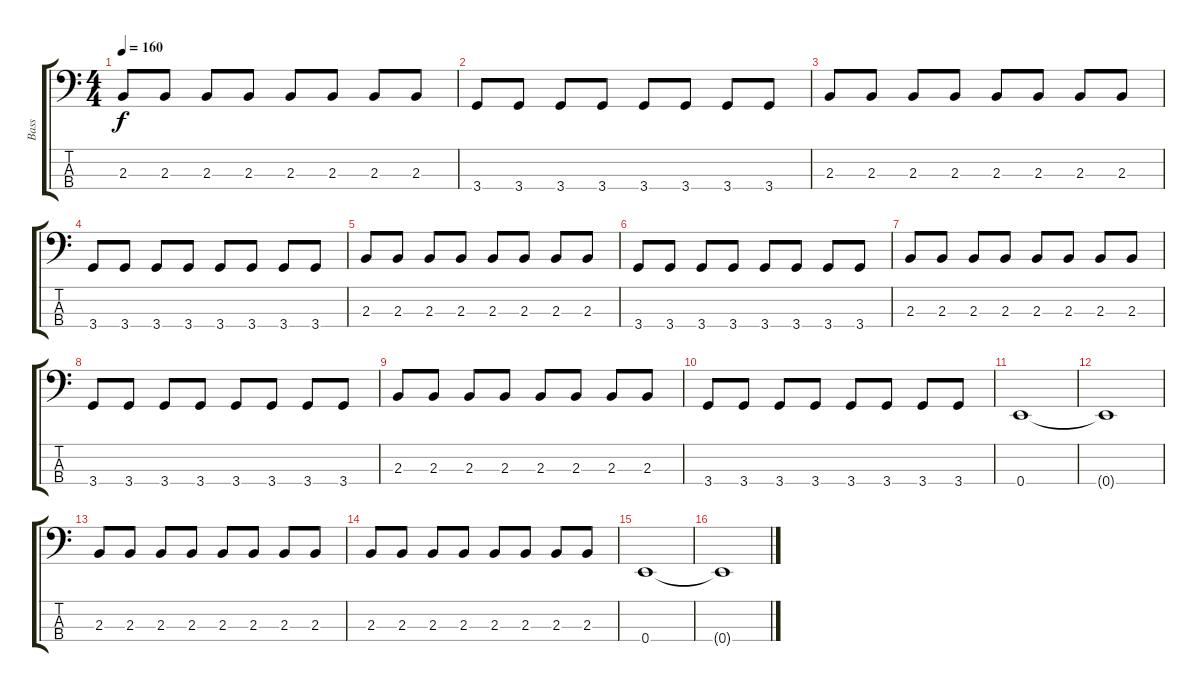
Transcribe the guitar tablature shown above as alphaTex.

\track ("Bass" "Bass") {instrument electricbasspick}
\staff {score tabs}
\tuning (G2 D2 A1 E1) {hide}
\ts (4 4)
\tempo 160
\clef f4
\ks c
2.3.8{dy f} 2.3.8 2.3.8 2.3.8 2.3.8 2.3.8 2.3.8 2.3.8 |
3.4.8 3.4.8 3.4.8 3.4.8 3.4.8 3.4.8 3.4.8 3.4.8 |
2.3.8 2.3.8 2.3.8 2.3.8 2.3.8 2.3.8 2.3.8 2.3.8 |
3.4.8 3.4.8 3.4.8 3.4.8 3.4.8 3.4.8 3.4.8 3.4.8 |
2.3.8 2.3.8 2.3.8 2.3.8 2.3.8 2.3.8 2.3.8 2.3.8 |
3.4.8 3.4.8 3.4.8 3.4.8 3.4.8 3.4.8 3.4.8 3.4.8 |
2.3.8 2.3.8 2.3.8 2.3.8 2.3.8 2.3.8 2.3.8 2.3.8 |
3.4.8 3.4.8 3.4.8 3.4.8 3.4.8 3.4.8 3.4.8 3.4.8 |
2.3.8 2.3.8 2.3.8 2.3.8 2.3.8 2.3.8 2.3.8 2.3.8 |
3.4.8 3.4.8 3.4.8 3.4.8 3.4.8 3.4.8 3.4.8 3.4.8 |
0.4.1 |
0.4{t}.1 |
2.3.8 2.3.8 2.3.8 2.3.8 2.3.8 2.3.8 2.3.8 2.3.8 |
2.3.8 2.3.8 2.3.8 2.3.8 2.3.8 2.3.8 2.3.8 2.3.8 |
0.4.1 |
0.4{t}.1
